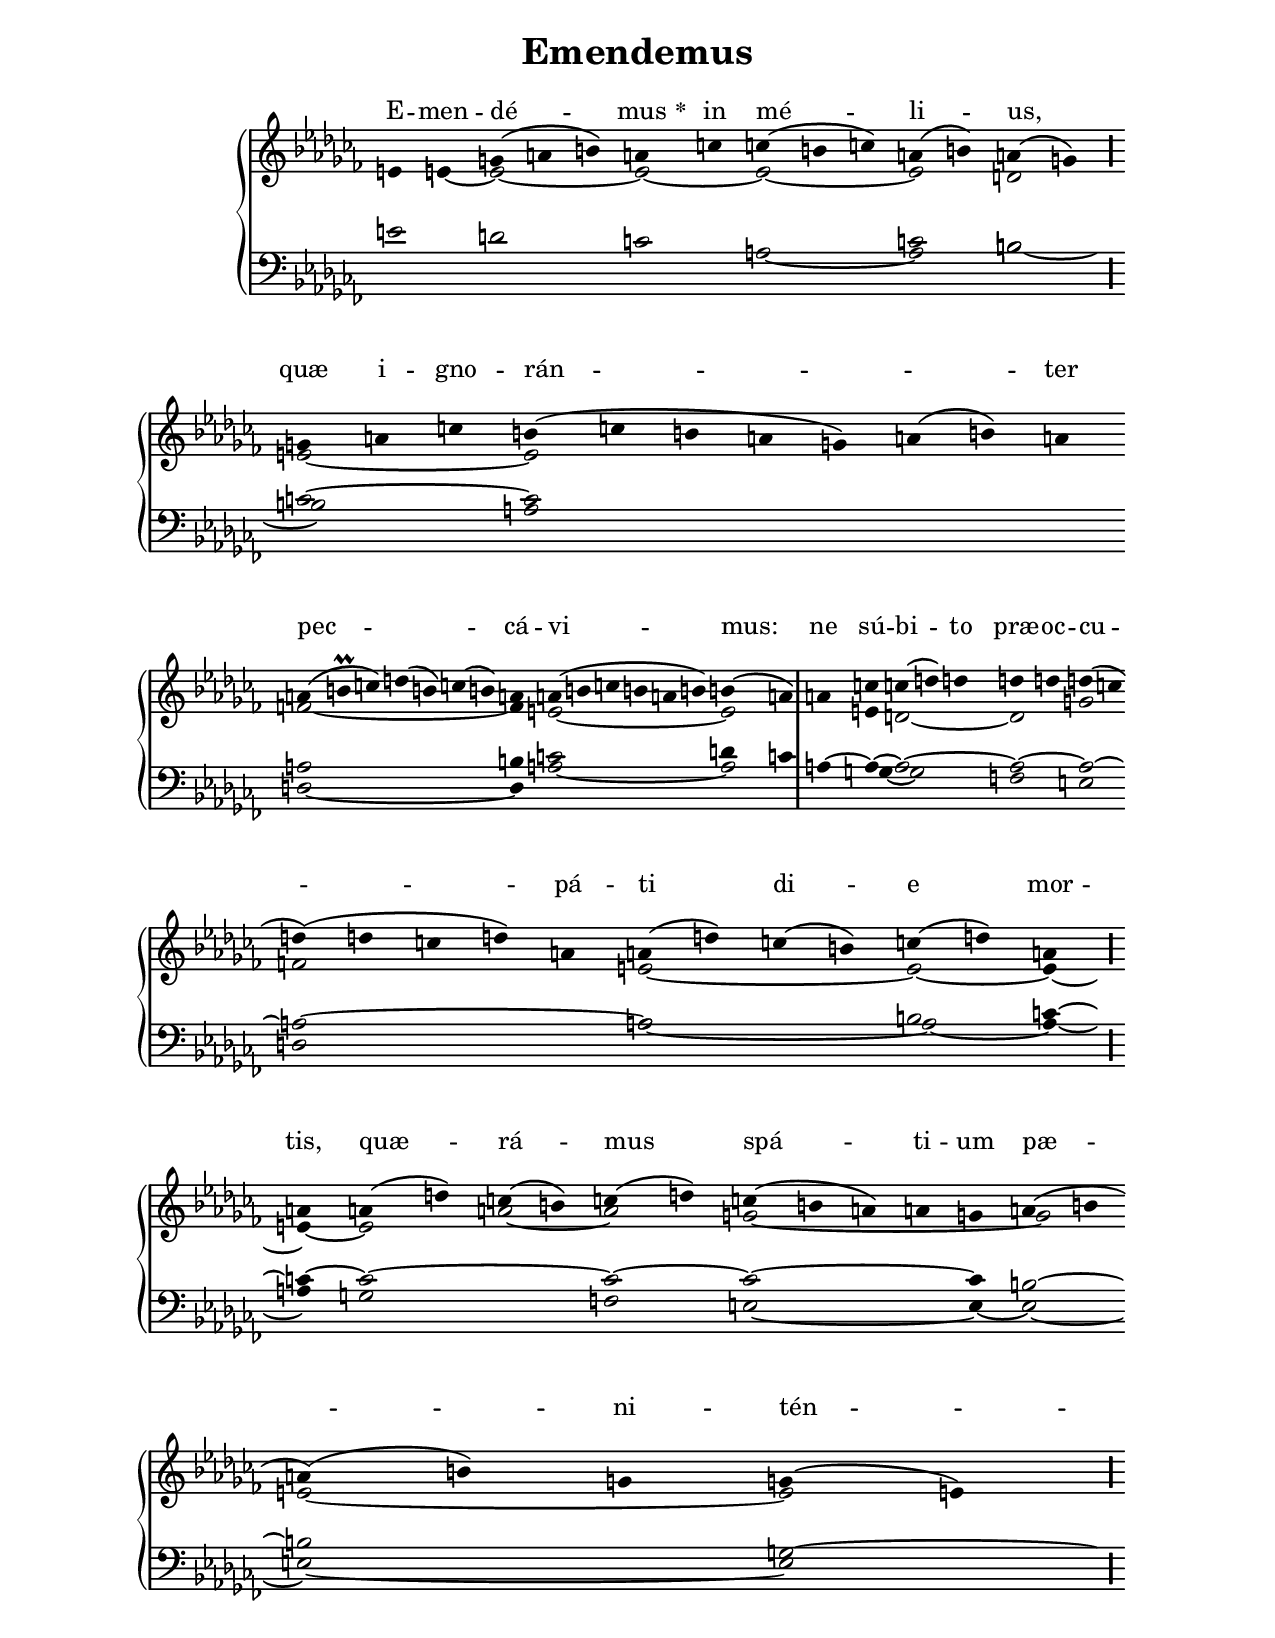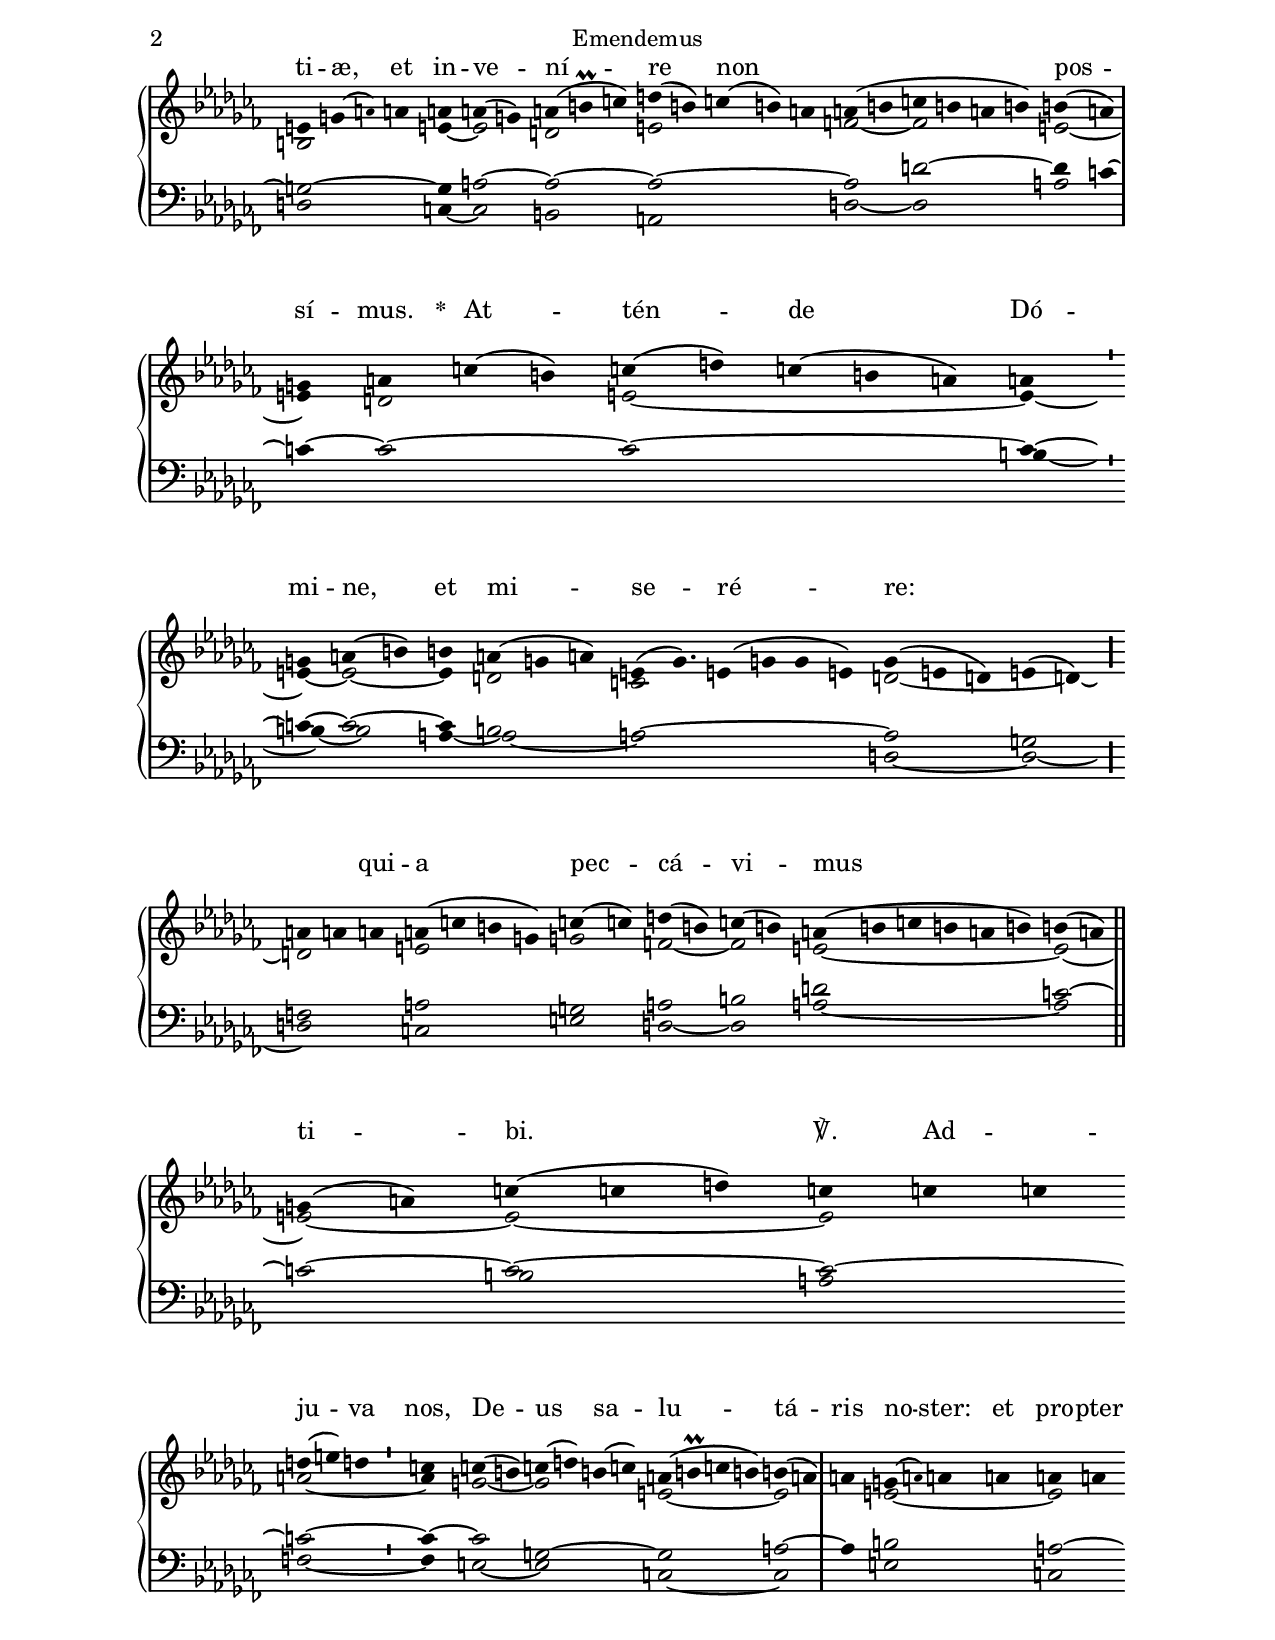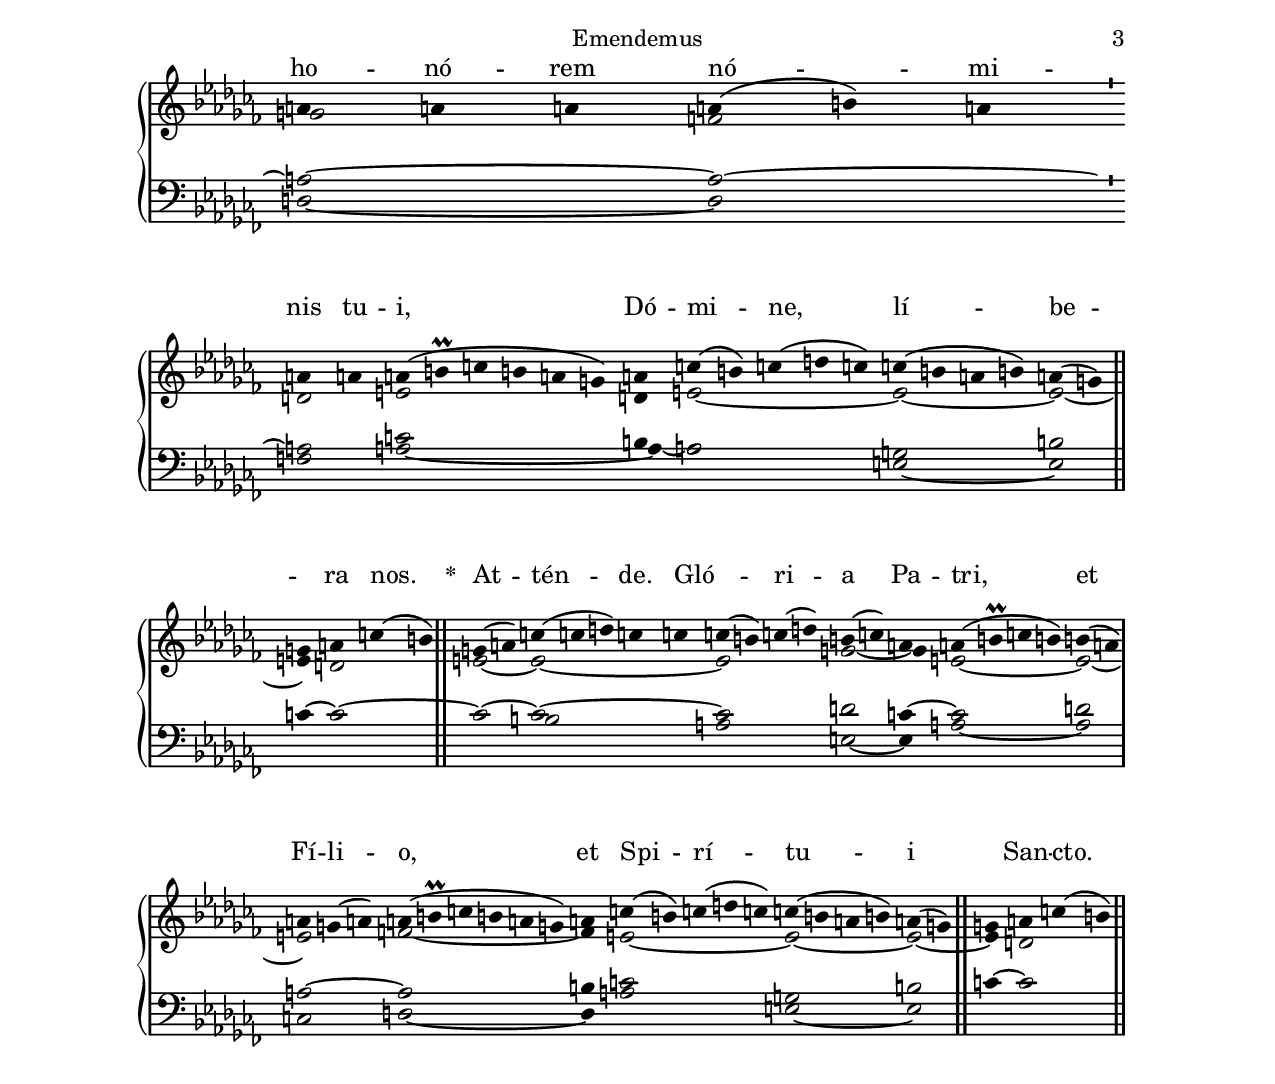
\version "2.18"
\include "gregorian.ly"
\include "noh2.ily"


%Page reference: page i.155
%(volume.page)

global = {
 \key bes \locrian
 \cadenzaOn 
}

\header {
  title = \markup \center-column {"Emendemus" \vspace #1 }
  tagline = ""
  composer = ""
}

\paper {
 #(include-special-characters)
  oddHeaderMarkup = \markup \fill-line {
    \line {}
    \center-column {
      \on-the-fly #first-page     " "
      \on-the-fly #not-first-page "Emendemus"
    }
    \line { \on-the-fly #print-page-number-check-first \fromproperty #'page:page-number-string }
  }
  evenHeaderMarkup = \markup \fill-line {
    \line { \on-the-fly #print-page-number-check-first \fromproperty #'page:page-number-string }
    \center-column { "Emendemus" }
    \line {}
  }
}

chantText = \lyricmode {
E -- men -- dé -- mus 
\set stanza = " * " in mé -- li -- us, 
quæ i -- gno -- rán -- _ ter pec -- _ _ cá -- vi -- mus: 
ne sú -- bi -- to præ -- oc -- cu -- pá -- ti di -- e mor -- tis, 
quæ -- rá -- mus spá -- ti -- um pæ -- ni -- tén -- ti -- æ, 
et in -- ve -- ní -- re non _ _ pos -- sí -- mus. 
\set stanza = " * " 
At -- tén -- de Dó -- mi -- ne, et mi -- se -- ré -- re: _ _ _ 
qui -- a pec -- cá -- vi -- mus _ ti -- bi. ℣. 
Ad -- _ ju -- va nos, De -- us sa -- lu -- tá -- ris no -- ster: 
et pro -- pter ho -- nó -- rem nó -- mi -- nis tu -- i, Dó -- mi -- ne, lí -- be -- _ ra nos. 
\set stanza = " * " 
At -- tén -- de. 
Gló -- _ ri -- a Pa -- tri, et Fí -- li -- o, 
et Spi -- rí -- tu -- i _ San -- cto. 
\set stanza = " * " 
At -- tén -- de. }

chantMusic = {
\tieDown   e'4 e'4 g'4 ( a'4 b'4) a'4  c''4 c''4 ( b'4 c''4) a'4 ( b'4) a'4 ( g'4) \divisioMaior
 g'4 a'4 c''4 b'4 ( c''4 b'4 a'4 g'4) a'4 ( b'4) a'4 \forceBreak
 a'4 ( b'\prall c''4) d''4 ( b'4) c''4 ( b'4) a'4 a'4 ( b'4 c''4 b'4 a'4 b'4) b'4 ( a'4) \divisioMaxima
 a'4 c''4 c''4 ( d''4) d''4 d''4 d''4 d''4 ( c''4 \forceBreak
) d''4 ( d''4 c''4 d''4) a'4 a'4 ( d''4) c''4 ( b'4) c''4 ( d''4) a'4 \divisioMaior
 a'4 a'4 ( d''4) c''4 ( b'4) c''4 ( d''4) c''4 ( b'4 a'4) a'4 g'4 a'4 ( b'4 \forceBreak
) a'4 ( b'4) g'4 g'4 ( e'4) \divisioMaior
 e'4 g'4 ( \once \tweak #'font-size #-4 a' ) a'4 a'4 a'4 ( g'4) a'4 ( b'\prall c''4) d''4 ( b'4) c''4 ( b'4) a'4 a'4 ( b'4 c''4 b'4 a'4 b'4) b'4 ( a'4) \divisioMaxima \forceBreak

 g'4 a'4 c''4 ( b'4) c''4 ( d''4) c''4 ( b'4 a'4) a'4 \divisioMinima
 g'4 a'4 ( b'4) b'4 a'4 ( g'4 a'4)  e'4 ( ges'4.) e'4 ( g'4 ges'4 e'4) ges'4 ( e'4 d'4) e'4 ( d'4) \divisioMaior \forceBreak

 a'4 a'4 a'4 a'4 ( c''4 b'4 g'4) c''4 ( c''4) d''4 ( b'4) c''4 ( b'4) a'4 ( b'4 c''4 b'4 a'4 b'4) b'4 ( a'4) \finalis
 g'4 ( a'4) c''4 ( c''4 d''4) c''4 c''4 c''4 \forceBreak
 d''4 ( e''4) d''4 \divisioMinima
 c''4 c''4 ( b'4) c''4 ( d''4) b'4 ( c''4) a'4 ( b'\prall c''4 b'4) b'4 ( a'4) \divisioMaxima
 a'4 g'4 ( \once \tweak #'font-size #-4 a' ) a'4 a'4 a'4 a'4 \forceBreak
 a'4 a'4 a'4 a'4 ( b'4) a'4 \divisioMinima
 a'4 a'4 a'4 ( b'\prall c''4 b'4 a'4 g'4) a'4 c''4 ( b'4) c''4 ( d''4 c''4) c''4 ( b'4 a'4 b'4) a'4 ( g'4) \finalis \forceBreak

 g'4 a'4 c''4 ( b'4) \finalis
 g'4 ( a'4) c''4 ( c''4 d''4) c''4 c''4 c''4 ( b'4) c''4 ( d''4) b'4 ( c''4) a'4 a'4 ( b'\prall c''4 b'4) b'4 ( a'4) \divisioMaxima \forceBreak

 a'4 g'4 ( a'4) a'4 ( b'\prall c''4 b'4 a'4 g'4) a'4 c''4 ( b'4) c''4 ( d''4 c''4) c''4 ( b'4 a'4 b'4) a'4 ( g'4) \finalis
 g'4 a'4 c''4 ( b'4) \finalis

}

altoMusic = {
r4 e'4 ~ e'2*3/2 ~ e'2 ~ e'2*3/2 ~ e'2 d'2 \divisioMaior
e'2*3/2 ~ e'2*8/2 f'2*7/2 ~ f'4 e'2*6/2 ~ e'2 \divisioMaxima
r4 e'4 d'2*3/2 ~ d'2 g'2 f'2*5/2 e'2*4/2 ~ e'2 ~ e'4 ~ \divisioMaior
e'4 ~ e'2 a'2 ~ a'2 g'2*5/2 ~ g'2 e'2*3/2 ~ e'2 \divisioMaior
b2*4/2 e'4 ~ e'2 d'2*3/2 e'2*5/2 f'2 ~ f'2*4/2 e'2 ~ \divisioMaxima
e'4 d'2*3/2 e'2*5/2 ~ e'4 ~ \divisioMinima
e'4 ~ e'2 ~ e'4 d'2*3/2 c'2*13/4 d'2*4/2 ~ d'4 ~ \divisioMaior
d'2*3/2 e'2*4/2 g'2 f'2 ~ f'2 e'2*6/2 ~ e'2 ~ \finalis
e'2 ~ e'2*3/2 ~ e'2*3/2 a'2*3/2 ~ \divisioMinima
a'4 g'2 ~ g'2*4/2 e'2*4/2 ~ e'2 \divisioMaxima
r4 e'2*4/2 ~ e'2 g'2*3/2 f'2*3/2 \divisioMinima
d'2 e'2*6/2 d'4 e'2*5/2 ~ e'2*4/2 ~ e'2 ~ \finalis
e'4 d'2*3/2 \finalis
e'2 ~ e'2*5/2 ~ e'2*4/2 g'2 ~ g'4 e'2*4/2 ~ e'2 ~ \divisioMaxima
e'2*3/2 f'2*6/2 ~ f'4 e'2*5/2 ~ e'2*4/2 ~ e'2 ~ \finalis
e'4 d'2*3/2 \finalis
}

tenorMusic = {
e'2 d'2*3/2 c'2 r2*3/2 c'2 b2 \divisioMaior
c'2*3/2 ~ c'2*8/2 a2*7/2 b4 c'2*6/2 d'4 c'4 \divisioMaxima
a4 ~ a4 ~ a2*3/2 ~ a2 ~ a2 ~ a2*5/2 ~ a2*4/2 b2 c'4 ~ \divisioMaior
c'4 ~ c'2*4/2 ~ c'2 ~ c'2*4/2 ~ c'4 b2 ~ b2*3/2 g2 ~ \divisioMaior
g2*4/2 ~ g4 a2 ~ a2*3/2 ~ a2*5/2 ~ a2 d'2*4/2 ~ d'4 c'4 ~ \divisioMaxima
c'4 ~ c'2*3/2 ~ c'2*5/2 ~ c'4 ~ \divisioMinima
c'4 ~ c'2 ~ c'4 b2*3/2 a2*13/4 ~ a2*3/2 g2 \divisioMaior
f2*3/2 a2*4/2 g2 a2 b2 d'2*6/2 c'2 ~ \finalis
c'2 ~ c'2*3/2 ~ c'2*3/2 ~ c'2*3/2 ~ \divisioMinima
c'4 ~ c'2 g2*4/2 ~ g2*4/2 a2 ~ \divisioMaxima
a4 b2*4/2 a2 ~ a2*3/2 ~ a2*3/2 ~ \divisioMinima
a2 c'2*6/2 b4 a2*5/2 g2*4/2 b2 \finalis
c'4 ~ c'2*3/2 ~ \finalis
c'2 ~ c'2*5/2 ~ c'2*4/2 d'2 c'4 ~ c'2*4/2 d'2 \divisioMaxima
a2*3/2 ~ a2*6/2 b4 c'2*5/2 g2*4/2 b2 \finalis
c'4 ~ c'2*3/2 \finalis
}

bassMusic = {
r2*7/2 a2*3/2 ~ a2 b2 ~ \divisioMaior
b2*3/2 a2*8/2 d2*7/2 ~ d4 a2*6/2 ~ a2 \divisioMaxima
r4 g4 ~ g2*3/2 f2 e2 d2*5/2 a2*4/2 ~ a2 ~ a4 ~ \divisioMaior
a4 g2*4/2 f2 e2*4/2 ~ e4 ~ e2 ~ e2*3/2 ~ e2 \divisioMaior
d2*4/2 c4 ~ c2 b,2*3/2 a,2*5/2 d2 ~ d2*4/2 a2 \divisioMaxima
r2*9/2 b4 ~ \divisioMinima
b4 ~ b2 a4 ~ a2*3/2 ~ a2*13/4 d2*3/2 ~ d2 ~ \divisioMaior
d2*3/2 c2*4/2 e2 d2 ~ d2 a2*6/2 ~ a2 \finalis
r2 b2*3/2 a2*3/2 f2*3/2 ~ \divisioMinima
f4 e2 ~ e2*4/2 c2*4/2 ~ c2 \divisioMaxima
r4 e2*4/2 c2 d2*3/2 ~ d2*3/2 \divisioMinima
f2 a2*6/2 ~ a4 ~ a2*5/2 e2*4/2 ~ e2 \finalis
r2*4/2 \finalis
r2 b2*5/2 a2*4/2 e2 ~ e4 a2*4/2 ~ a2 \divisioMaxima
c2*3/2 d2*6/2 ~ d4 a2*5/2 e2*4/2 ~ e2 \finalis
r2*4/2 \finalis
}

voiceLines = {
\voiceLineStyle


}

\score{
  <<
    \new GrandStaff <<
      \set GrandStaff.autoBeaming = ##f
      \set GrandStaff.instrumentName = \markup \center-column {
        ""
        ""
      }
      \new Staff = up <<
        \new Voice = "chant" {
          \voiceOne \global \chantMusic
        }
        \new Voice {
          \voiceTwo \global \altoMusic
        }
      >>

      \new Staff = down <<
        \clef bass
        \new Voice {
          \voiceOne \global \tenorMusic
        }
        \new Voice {
          \voiceTwo \global \bassMusic
        }
	\new Voice {
        \voiceThree \global \voiceLines
        }
      >>
    >>
    \new Lyrics \lyricsto chant {
      \chantText
    }
  >>
  \layout{
  }
  \midi{
    \tempo 4 = 125
  }
}
